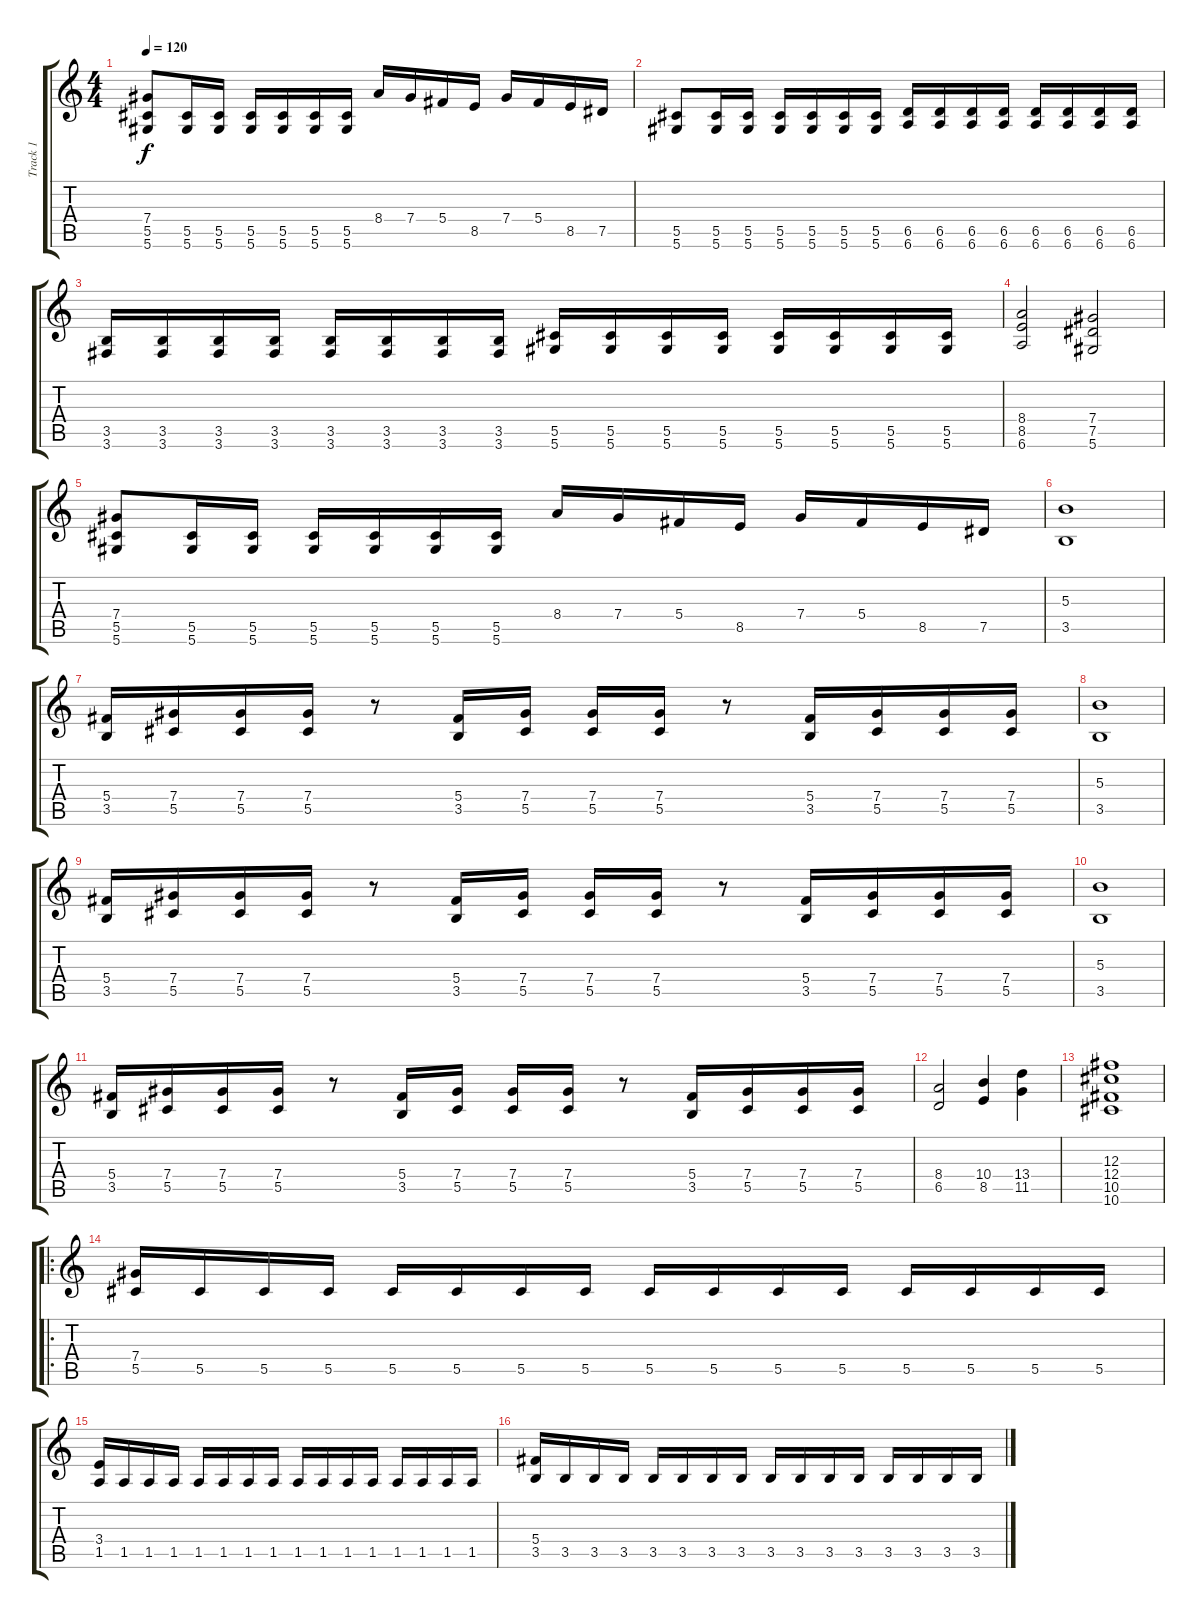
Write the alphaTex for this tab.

\track ("Track 1" "Track 1") {instrument distortionguitar}
\staff {score tabs}
\tuning (Eb4 Bb3 Gb3 Db3 Ab2 Eb2) {hide}
\ts (4 4)
\tempo 120
\clef g2
\ks c
(7.4 5.5 5.6).8{dy f} (5.5 5.6).16 (5.5 5.6).16 (5.5 5.6).16 (5.5 5.6).16 (5.5 5.6).16 (5.5 5.6).16 8.4.16 7.4.16 5.4.16 8.5.16 7.4.16 5.4.16 8.5.16 7.5.16 |
(5.5 5.6).8 (5.5 5.6).16 (5.5 5.6).16 (5.5 5.6).16 (5.5 5.6).16 (5.5 5.6).16 (5.5 5.6).16 (6.5 6.6).16 (6.5 6.6).16 (6.5 6.6).16 (6.5 6.6).16 (6.5 6.6).16 (6.5 6.6).16 (6.5 6.6).16 (6.5 6.6).16 |
(3.5 3.6).16 (3.5 3.6).16 (3.5 3.6).16 (3.5 3.6).16 (3.5 3.6).16 (3.5 3.6).16 (3.5 3.6).16 (3.5 3.6).16 (5.5 5.6).16 (5.5 5.6).16 (5.5 5.6).16 (5.5 5.6).16 (5.5 5.6).16 (5.5 5.6).16 (5.5 5.6).16 (5.5 5.6).16 |
(8.4 8.5 6.6).2 (7.4 7.5 5.6).2 |
(7.4 5.5 5.6).8 (5.5 5.6).16 (5.5 5.6).16 (5.5 5.6).16 (5.5 5.6).16 (5.5 5.6).16 (5.5 5.6).16 8.4.16 7.4.16 5.4.16 8.5.16 7.4.16 5.4.16 8.5.16 7.5.16 |
(5.3 3.5).1 |
(5.4 3.5).16 (7.4 5.5).16 (7.4 5.5).16 (7.4 5.5).16 r.8 (5.4 3.5).16 (7.4 5.5).16 (7.4 5.5).16 (7.4 5.5).16 r.8 (5.4 3.5).16 (7.4 5.5).16 (7.4 5.5).16 (7.4 5.5).16 |
(5.3 3.5).1 |
(5.4 3.5).16 (7.4 5.5).16 (7.4 5.5).16 (7.4 5.5).16 r.8 (5.4 3.5).16 (7.4 5.5).16 (7.4 5.5).16 (7.4 5.5).16 r.8 (5.4 3.5).16 (7.4 5.5).16 (7.4 5.5).16 (7.4 5.5).16 |
(5.3 3.5).1 |
(5.4 3.5).16 (7.4 5.5).16 (7.4 5.5).16 (7.4 5.5).16 r.8 (5.4 3.5).16 (7.4 5.5).16 (7.4 5.5).16 (7.4 5.5).16 r.8 (5.4 3.5).16 (7.4 5.5).16 (7.4 5.5).16 (7.4 5.5).16 |
(8.4 6.5).2 (10.4 8.5).4 (13.4 11.5).4 |
(12.3 12.4 10.5 10.6).1 |
\ro
(7.4 5.5).16 5.5.16 5.5.16 5.5.16 5.5.16 5.5.16 5.5.16 5.5.16 5.5.16 5.5.16 5.5.16 5.5.16 5.5.16 5.5.16 5.5.16 5.5.16 |
(3.4 1.5).16 1.5.16 1.5.16 1.5.16 1.5.16 1.5.16 1.5.16 1.5.16 1.5.16 1.5.16 1.5.16 1.5.16 1.5.16 1.5.16 1.5.16 1.5.16 |
(5.4 3.5).16 3.5.16 3.5.16 3.5.16 3.5.16 3.5.16 3.5.16 3.5.16 3.5.16 3.5.16 3.5.16 3.5.16 3.5.16 3.5.16 3.5.16 3.5.16
